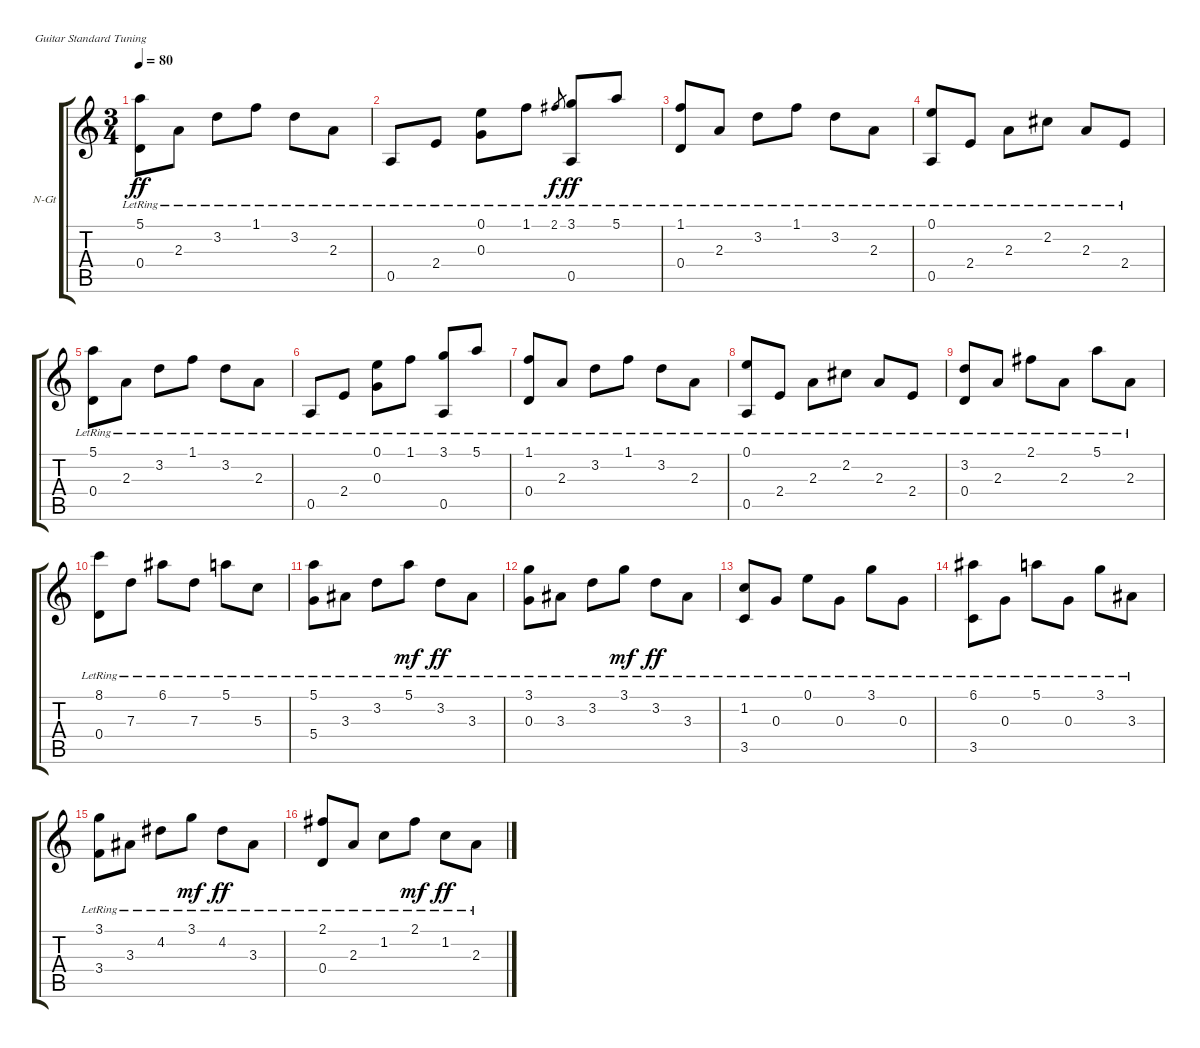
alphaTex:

\bracketExtendMode groupsimilarinstruments
\firstSystemTrackNameOrientation horizontal
\otherSystemsTrackNameOrientation horizontal
\track ("guitar" "N-Gt") {instrument acousticguitarnylon}
\staff {score tabs}
\tuning (E4 B3 G3 D3 A2 E2)
\ts (3 4)
\tempo 80
\clef g2
\ks c
(5.1{lr} 0.4{lr}).8{dy ff} 2.3{lr}.8 3.2{lr}.8 1.1{lr}.8 3.2{lr}.8 2.3{lr}.8 |
0.5{lr}.8 2.4{lr}.8 (0.1{lr} 0.3{lr}).8 1.1{lr}.8 2.1{lr}.8{gr dy f} (3.1{lr} 0.5{lr}).8{dy ff} 5.1{lr}.8 |
(1.1{lr} 0.4{lr}).8 2.3{lr}.8 3.2{lr}.8 1.1{lr}.8 3.2{lr}.8 2.3{lr}.8 |
(0.1{lr} 0.5{lr}).8 2.4{lr}.8 2.3{lr}.8 2.2{lr}.8 2.3{lr}.8 2.4{lr}.8 |
(5.1{lr} 0.4{lr}).8 2.3{lr}.8 3.2{lr}.8 1.1{lr}.8 3.2{lr}.8 2.3{lr}.8 |
0.5{lr}.8 2.4{lr}.8 (0.1{lr} 0.3{lr}).8 1.1{lr}.8 (3.1{lr} 0.5{lr}).8 5.1{lr}.8 |
(1.1{lr} 0.4{lr}).8 2.3{lr}.8 3.2{lr}.8 1.1{lr}.8 3.2{lr}.8 2.3{lr}.8 |
(0.1{lr} 0.5{lr}).8 2.4{lr}.8 2.3{lr}.8 2.2{lr}.8 2.3{lr}.8 2.4{lr}.8 |
(3.2{lr} 0.4{lr}).8 2.3{lr}.8 2.1{lr}.8 2.3{lr}.8 5.1{lr}.8 2.3{lr}.8 |
(8.1{lr} 0.4{lr}).8 7.3{lr}.8 6.1{lr}.8 7.3{lr}.8 5.1{lr}.8 5.3{lr}.8 |
(5.1{lr} 5.4{lr}).8 3.3{lr}.8 3.2{lr}.8 5.1{lr}.8{dy mf} 3.2{lr}.8{dy ff} 3.3{lr}.8 |
(3.1{lr} 0.3{lr}).8 3.3{lr}.8 3.2{lr}.8 3.1{lr}.8{dy mf} 3.2{lr}.8{dy ff} 3.3{lr}.8 |
(1.2{lr} 3.5{lr}).8 0.3{lr}.8 0.1{lr}.8 0.3{lr}.8 3.1{lr}.8 0.3{lr}.8 |
(6.1{lr} 3.5{lr}).8 0.3{lr}.8 5.1{lr}.8 0.3{lr}.8 3.1{lr}.8 3.3{lr}.8 |
(3.1{lr} 3.4{lr}).8 3.3{lr}.8 4.2{lr}.8 3.1{lr}.8{dy mf} 4.2{lr}.8{dy ff} 3.3{lr}.8 |
(2.1{lr} 0.4{lr}).8 2.3{lr}.8 1.2{lr}.8 2.1{lr}.8{dy mf} 1.2{lr}.8{dy ff} 2.3{lr}.8
